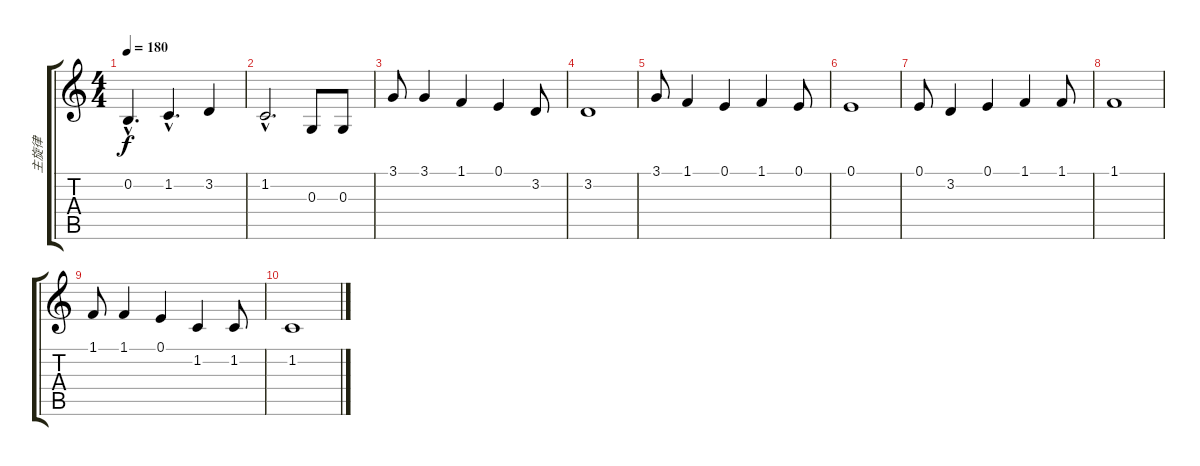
\track ("主旋律" "主旋律") {instrument honkytonkpiano}
\staff {score tabs}
\tuning (E4 B3 G3 D3 A2 E2) {hide}
\ts (4 4)
\tempo 180
\clef g2
\ks c
0.2{hac}.4{d dy f} 1.2{hac}.4{d} 3.2.4 |
1.2{hac}.2{d} 0.3.8 0.3.8 |
3.1.8 3.1.4 1.1.4 0.1.4 3.2.8 |
3.2.1 |
3.1.8 1.1.4 0.1.4 1.1.4 0.1.8 |
0.1.1 |
0.1.8 3.2.4 0.1.4 1.1.4 1.1.8 |
1.1.1 |
1.1.8 1.1.4 0.1.4 1.2.4 1.2.8 |
1.2.1
